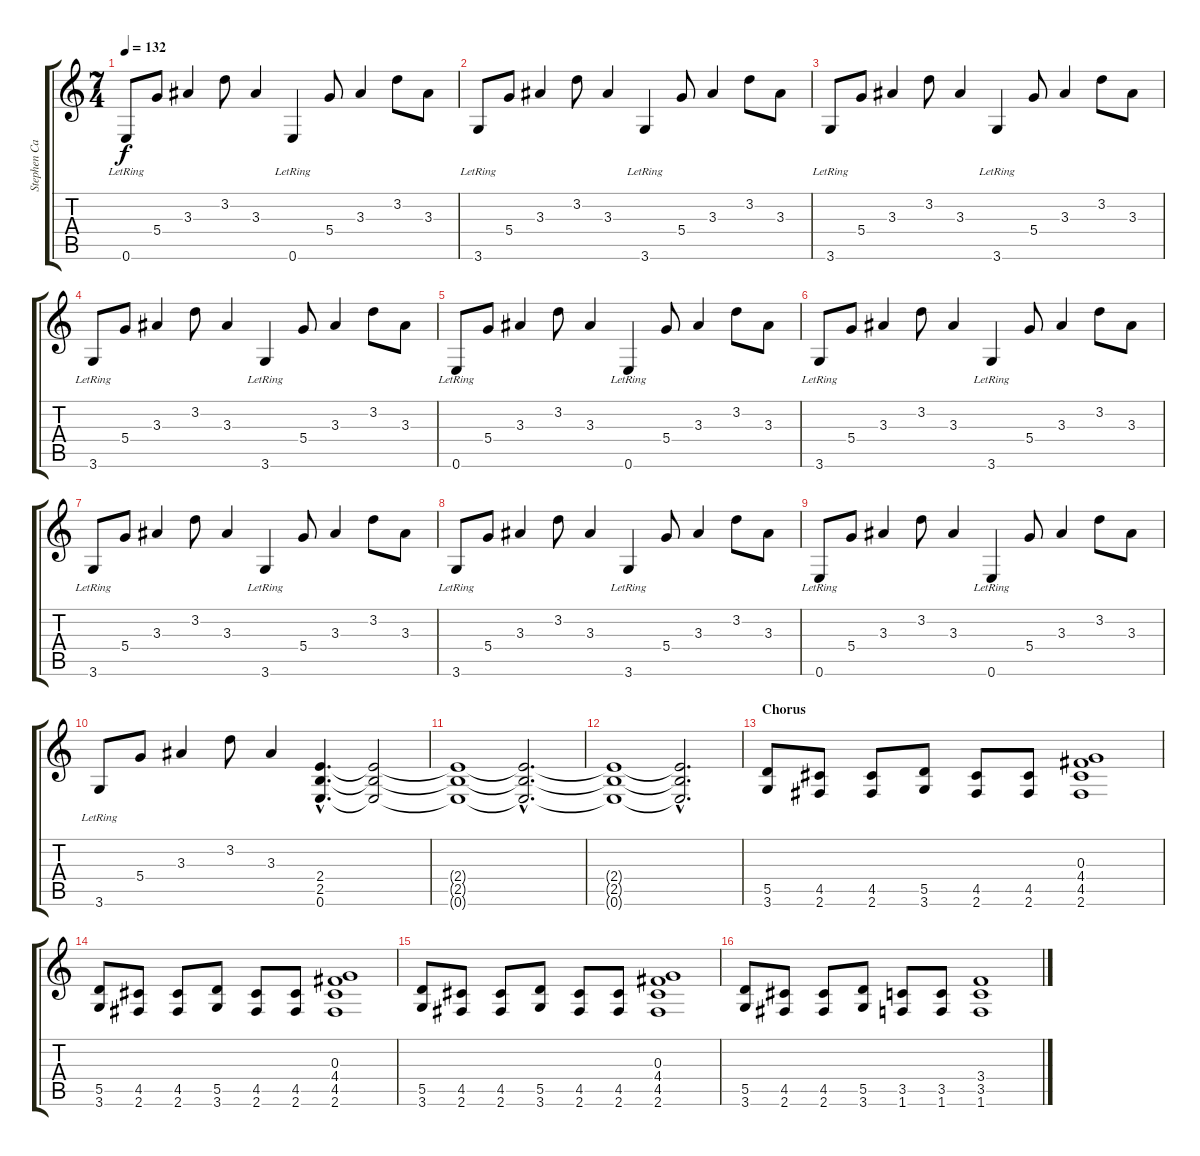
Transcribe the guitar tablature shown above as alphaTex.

\track ("Stephen Carpenter" "Stephen Ca") {instrument distortionguitar}
\staff {score tabs}
\tuning (E4 B3 G3 D3 A2 E2) {hide}
\ts (7 4)
\tempo 132
\clef g2
\ks c
0.6{lr}.8{dy f} 5.4.8 3.3.4 3.2.8 3.3.4 0.6{lr}.4 5.4.8 3.3.4 3.2.8 3.3.8 |
3.6{lr}.8 5.4.8 3.3.4 3.2.8 3.3.4 3.6{lr}.4 5.4.8 3.3.4 3.2.8 3.3.8 |
3.6{lr}.8 5.4.8 3.3.4 3.2.8 3.3.4 3.6{lr}.4 5.4.8 3.3.4 3.2.8 3.3.8 |
3.6{lr}.8 5.4.8 3.3.4 3.2.8 3.3.4 3.6{lr}.4 5.4.8 3.3.4 3.2.8 3.3.8 |
0.6{lr}.8 5.4.8 3.3.4 3.2.8 3.3.4 0.6{lr}.4 5.4.8 3.3.4 3.2.8 3.3.8 |
3.6{lr}.8 5.4.8 3.3.4 3.2.8 3.3.4 3.6{lr}.4 5.4.8 3.3.4 3.2.8 3.3.8 |
3.6{lr}.8 5.4.8 3.3.4 3.2.8 3.3.4 3.6{lr}.4 5.4.8 3.3.4 3.2.8 3.3.8 |
3.6{lr}.8 5.4.8 3.3.4 3.2.8 3.3.4 3.6{lr}.4 5.4.8 3.3.4 3.2.8 3.3.8 |
0.6{lr}.8 5.4.8 3.3.4 3.2.8 3.3.4 0.6{lr}.4 5.4.8 3.3.4 3.2.8 3.3.8 |
3.6{lr}.8 5.4.8 3.3.4 3.2.8 3.3.4 (2.4{hac} 2.5{hac} 0.6{hac}).4{d volume 13} (2.4{t} 2.5{t} 0.6{t}).2 |
(2.4{t} 2.5{t} 0.6{t}).1{volume 0} (2.4{hac t} 2.5{hac t} 0.6{hac t}).2{d} |
(2.4{t} 2.5{t} 0.6{t}).1 (2.4{hac t} 2.5{hac t} 0.6{hac t}).2{d} |
\section ("" "Chorus")
(5.5 3.6).8{volume 13} (4.5 2.6).8 (4.5 2.6).8 (5.5 3.6).8 (4.5 2.6).8 (4.5 2.6).8 (0.3 4.4 4.5 2.6).1 |
(5.5 3.6).8 (4.5 2.6).8 (4.5 2.6).8 (5.5 3.6).8 (4.5 2.6).8 (4.5 2.6).8 (0.3 4.4 4.5 2.6).1 |
(5.5 3.6).8 (4.5 2.6).8 (4.5 2.6).8 (5.5 3.6).8 (4.5 2.6).8 (4.5 2.6).8 (0.3 4.4 4.5 2.6).1 |
(5.5 3.6).8 (4.5 2.6).8 (4.5 2.6).8 (5.5 3.6).8 (3.5 1.6).8 (3.5 1.6).8 (3.4 3.5 1.6).1
